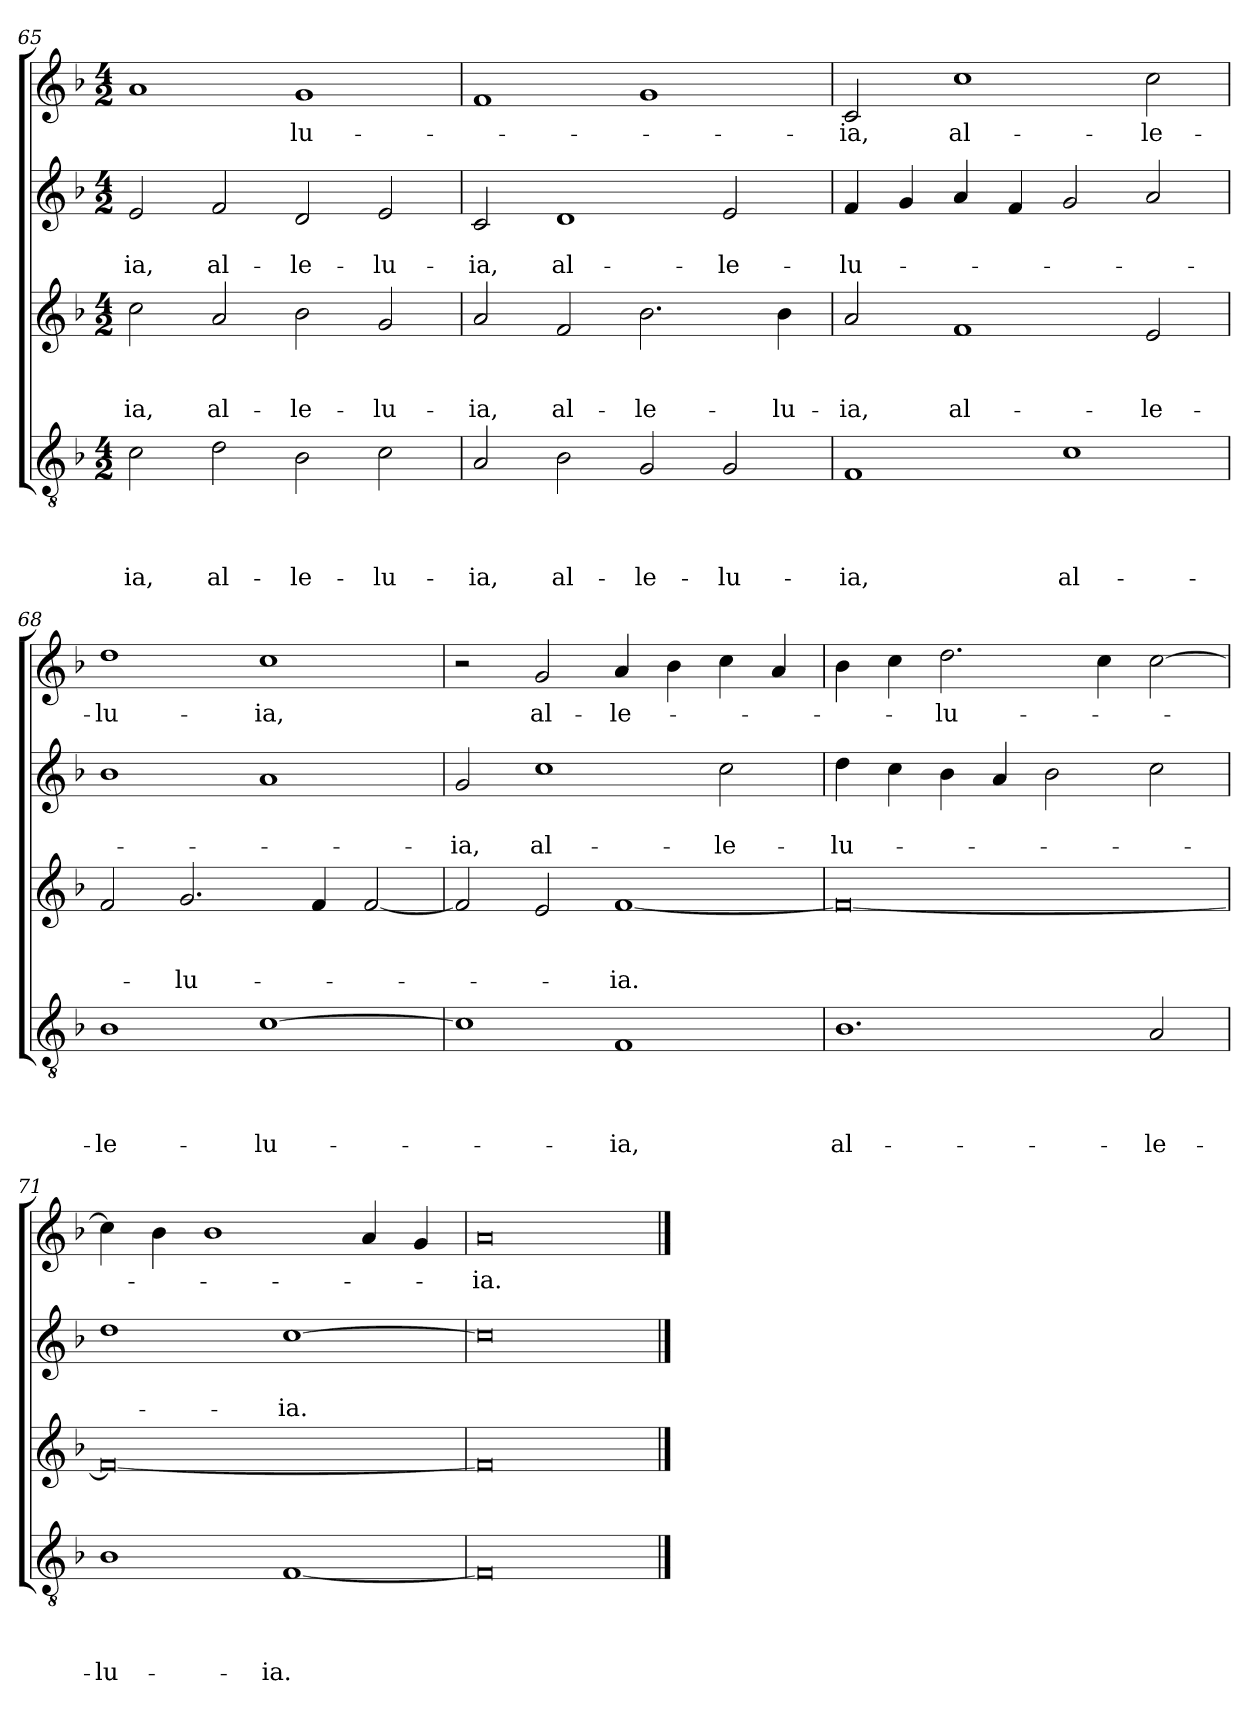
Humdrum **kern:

**kern	**text	**text	**text	**text	**kern	**text	**text	**text	**kern	**text	**text	**kern	**text
*part4	*part4	*part4	*part4	*part4	*part3	*part3	*part3	*part3	*part2	*part2	*part2	*part1	*part1
*staff4	*staff4	*staff4	*staff4	*staff4	*staff3	*staff3	*staff3	*staff3	*staff2	*staff2	*staff2	*staff1	*staff1
*clefGv2	*	*	*	*	*clefG2	*	*	*	*clefG2	*	*	*clefG2	*
*k[b-]	*	*	*	*	*k[b-]	*	*	*	*k[b-]	*	*	*k[b-]	*
*F:	*	*	*	*	*F:	*	*	*	*F:	*	*	*F:	*
*M4/2	*	*	*	*	*M4/2	*	*	*	*M4/2	*	*	*M4/2	*
=65	=65	=65	=65	=65	=65	=65	=65	=65	=65	=65	=65	=65	=65
!	!	!	!	!LO:LY:b	!	!	!	!LO:LY:b	!	!	!LO:LY:b	!	!
2c\	.	.	.	-ia,	2cc\	.	.	-ia,	2e/	.	-ia,	1a	.
!	!	!	!	!LO:LY:b	!	!	!	!LO:LY:b	!	!	!LO:LY:b	!	!
2d\	.	.	.	al-	2a/	.	.	al-	2f/	.	al-	.	.
!	!	!	!	!LO:LY:b	!	!	!	!LO:LY:b	!	!	!LO:LY:b	!	!LO:LY:b
2B-\	.	.	.	-le-	2b-\	.	.	-le-	2d/	.	-le-	1g	-lu-
!	!	!	!	!LO:LY:b	!	!	!	!LO:LY:b	!	!	!LO:LY:b	!	!
2c\	.	.	.	-lu-	2g/	.	.	-lu-	2e/	.	-lu-	.	.
=66	=66	=66	=66	=66	=66	=66	=66	=66	=66	=66	=66	=66	=66
!	!	!	!	!LO:LY:b	!	!	!	!LO:LY:b	!	!	!LO:LY:b	!	!
2A/	.	.	.	-ia,	2a/	.	.	-ia,	2c/	.	-ia,	1f	.
!	!	!	!	!LO:LY:b	!	!	!	!LO:LY:b	!	!	!LO:LY:b	!	!
2B-\	.	.	.	al-	2f/	.	.	al-	1d	.	al-	.	.
!	!	!	!	!LO:LY:b	!	!	!	!LO:LY:b	!	!	!	!	!
2G/	.	.	.	-le-	2.b-\	.	.	-le-	.	.	.	1g	.
!	!	!	!	!LO:LY:b	!	!	!	!	!	!	!LO:LY:b	!	!
2G/	.	.	.	-lu-	.	.	.	.	2e/	.	-le-	.	.
!	!	!	!	!	!	!	!	!LO:LY:b	!	!	!	!	!
.	.	.	.	.	4b-\	.	.	-lu-	.	.	.	.	.
!!LO:LB:g=z
=67	=67	=67	=67	=67	=67	=67	=67	=67	=67	=67	=67	=67	=67
!	!	!	!	!LO:LY:b	!	!	!	!LO:LY:b	!	!	!LO:LY:b	!	!LO:LY:b
1F	.	.	.	-ia,	2a/	.	.	-ia,	4f/	.	-lu-	2c/	-ia,
.	.	.	.	.	.	.	.	.	4g/	.	.	.	.
!	!	!	!	!	!	!	!	!LO:LY:b	!	!	!	!	!LO:LY:b
.	.	.	.	.	1f	.	.	al-	4a/	.	.	1cc	al-
.	.	.	.	.	.	.	.	.	4f/	.	.	.	.
!	!	!	!	!LO:LY:b	!	!	!	!	!	!	!	!	!
1c	.	.	.	al-	.	.	.	.	2g/	.	.	.	.
!	!	!	!	!	!	!	!	!LO:LY:b	!	!	!	!	!LO:LY:b
.	.	.	.	.	2e/	.	.	-le-	2a/	.	.	2cc\	-le-
=68	=68	=68	=68	=68	=68	=68	=68	=68	=68	=68	=68	=68	=68
!	!	!	!	!LO:LY:b	!	!	!	!	!	!	!	!	!LO:LY:b
1B-	.	.	.	-le-	2f/	.	.	.	1b-	.	.	1dd	-lu-
!	!	!	!	!	!	!	!	!LO:LY:b	!	!	!	!	!
.	.	.	.	.	2.g/	.	.	-lu-	.	.	.	.	.
!	!	!	!	!LO:LY:b	!	!	!	!	!	!	!	!	!LO:LY:b
[1c	.	.	.	-lu-	.	.	.	.	1a	.	.	1cc	-ia,
.	.	.	.	.	4f/	.	.	.	.	.	.	.	.
.	.	.	.	.	[2f/	.	.	.	.	.	.	.	.
=69	=69	=69	=69	=69	=69	=69	=69	=69	=69	=69	=69	=69	=69
!	!	!	!	!	!	!	!	!	!	!	!LO:LY:b	!	!
1c]	.	.	.	.	2f/]	.	.	.	2g/	.	-ia,	2r	.
!	!	!	!	!	!	!	!	!	!	!	!LO:LY:b	!	!LO:LY:b
.	.	.	.	.	2e/	.	.	.	1cc	.	al-	2g/	al-
!	!	!	!	!LO:LY:b	!	!	!	!LO:LY:b	!	!	!	!	!LO:LY:b
1F	.	.	.	-ia,	[1f	.	.	-ia.	.	.	.	4a/	-le-
.	.	.	.	.	.	.	.	.	.	.	.	4b-\	.
!	!	!	!	!	!	!	!	!	!	!	!LO:LY:b	!	!
.	.	.	.	.	.	.	.	.	2cc\	.	-le-	4cc\	.
.	.	.	.	.	.	.	.	.	.	.	.	4a/	.
=70	=70	=70	=70	=70	=70	=70	=70	=70	=70	=70	=70	=70	=70
!	!	!	!	!LO:LY:b	!	!	!	!	!	!	!LO:LY:b	!	!
1.B-	.	.	.	al-	0f_	.	.	.	4dd\	.	-lu-	4b-\	.
.	.	.	.	.	.	.	.	.	4cc\	.	.	4cc\	.
!	!	!	!	!	!	!	!	!	!	!	!	!	!LO:LY:b
.	.	.	.	.	.	.	.	.	4b-\	.	.	2.dd\	-lu-
.	.	.	.	.	.	.	.	.	4a/	.	.	.	.
.	.	.	.	.	.	.	.	.	2b-\	.	.	.	.
.	.	.	.	.	.	.	.	.	.	.	.	4cc\	.
!	!	!	!	!LO:LY:b	!	!	!	!	!	!	!	!	!
2A/	.	.	.	-le-	.	.	.	.	2cc\	.	.	[2cc\	.
=71	=71	=71	=71	=71	=71	=71	=71	=71	=71	=71	=71	=71	=71
!	!	!	!	!LO:LY:b	!	!	!	!	!	!	!	!	!
1B-	.	.	.	-lu-	0f_	.	.	.	1dd	.	.	4cc\]	.
.	.	.	.	.	.	.	.	.	.	.	.	4b-\	.
.	.	.	.	.	.	.	.	.	.	.	.	1b-	.
!	!	!	!	!LO:LY:b	!	!	!	!	!	!	!LO:LY:b	!	!
[1F	.	.	.	-ia.	.	.	.	.	[1cc	.	-ia.	.	.
.	.	.	.	.	.	.	.	.	.	.	.	4a/	.
.	.	.	.	.	.	.	.	.	.	.	.	4g/	.
=72	=72	=72	=72	=72	=72	=72	=72	=72	=72	=72	=72	=72	=72
!	!	!	!	!	!	!	!	!	!	!	!	!	!LO:LY:b
0F]	.	.	.	.	0f]	.	.	.	0cc]	.	.	0a	-ia.
==	==	==	==	==	==	==	==	==	==	==	==	==	==
*-	*-	*-	*-	*-	*-	*-	*-	*-	*-	*-	*-	*-	*-
